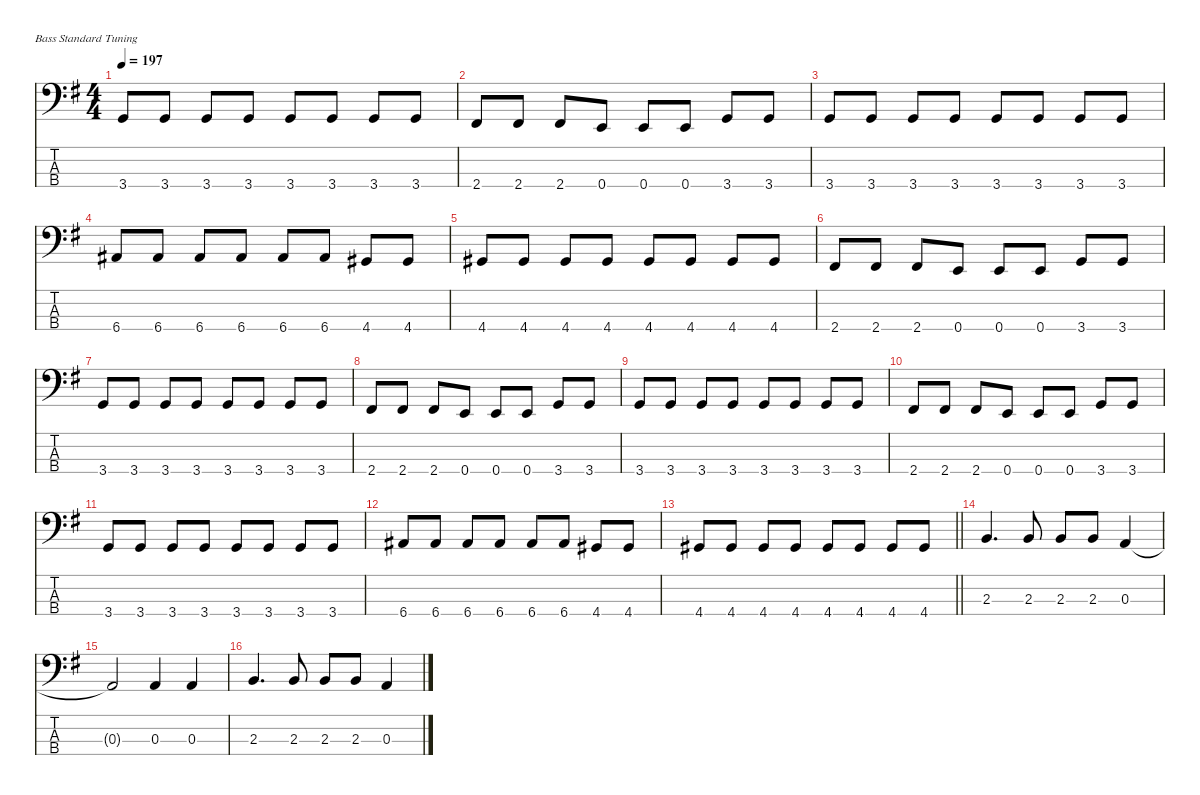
\defaultSystemsLayout 4
\hideDynamics
\bracketExtendMode nobrackets
\singleTrackTrackNamePolicy hidden
\multiTrackTrackNamePolicy hidden
\firstSystemTrackNameMode fullname
\firstSystemTrackNameOrientation horizontal
\otherSystemsTrackNameOrientation horizontal
\track ("Bass" "el.bs.") {defaultSystemsLayout 4 instrument electricbassfinger}
\staff {score tabs}
\tuning (G2 D2 A1 E1)
\ts (4 4)
\tempo 197
\clef f4
\ks eminor
3.4{acc forcenatural}.8{dy f beam Up} 3.4{acc forcenatural}.8{beam Up} 3.4{acc forcenatural}.8{beam Up} 3.4{acc forcenatural}.8{beam Up} 3.4{acc forcenatural}.8{beam Up} 3.4{acc forcenatural}.8{beam Up} 3.4{acc forcenatural}.8{beam Up} 3.4{acc forcenatural}.8{beam Up} |
2.4{acc #}.8{beam Up} 2.4{acc #}.8{beam Up} 2.4{acc #}.8{beam Up} 0.4{acc forcenatural}.8{beam Up} 0.4{acc forcenatural}.8{beam Up} 0.4{acc forcenatural}.8{beam Up} 3.4{acc forcenatural}.8{beam Up} 3.4{acc forcenatural}.8{beam Up} |
3.4{acc forcenatural}.8{beam Up} 3.4{acc forcenatural}.8{beam Up} 3.4{acc forcenatural}.8{beam Up} 3.4{acc forcenatural}.8{beam Up} 3.4{acc forcenatural}.8{beam Up} 3.4{acc forcenatural}.8{beam Up} 3.4{acc forcenatural}.8{beam Up} 3.4{acc forcenatural}.8{beam Up} |
6.4{acc #}.8{beam Up} 6.4{acc #}.8{beam Up} 6.4{acc #}.8{beam Up} 6.4{acc #}.8{beam Up} 6.4{acc #}.8{beam Up} 6.4{acc #}.8{beam Up} 4.4{acc #}.8{beam Up} 4.4{acc #}.8{beam Up} |
4.4{acc #}.8{beam Up} 4.4{acc #}.8{beam Up} 4.4{acc #}.8{beam Up} 4.4{acc #}.8{beam Up} 4.4{acc #}.8{beam Up} 4.4{acc #}.8{beam Up} 4.4{acc #}.8{beam Up} 4.4{acc #}.8{beam Up} |
2.4{acc #}.8{beam Up} 2.4{acc #}.8{beam Up} 2.4{acc #}.8{beam Up} 0.4{acc forcenatural}.8{beam Up} 0.4{acc forcenatural}.8{beam Up} 0.4{acc forcenatural}.8{beam Up} 3.4{acc forcenatural}.8{beam Up} 3.4{acc forcenatural}.8{beam Up} |
3.4{acc forcenatural}.8{beam Up} 3.4{acc forcenatural}.8{beam Up} 3.4{acc forcenatural}.8{beam Up} 3.4{acc forcenatural}.8{beam Up} 3.4{acc forcenatural}.8{beam Up} 3.4{acc forcenatural}.8{beam Up} 3.4{acc forcenatural}.8{beam Up} 3.4{acc forcenatural}.8{beam Up} |
2.4{acc #}.8{beam Up} 2.4{acc #}.8{beam Up} 2.4{acc #}.8{beam Up} 0.4{acc forcenatural}.8{beam Up} 0.4{acc forcenatural}.8{beam Up} 0.4{acc forcenatural}.8{beam Up} 3.4{acc forcenatural}.8{beam Up} 3.4{acc forcenatural}.8{beam Up} |
3.4{acc forcenatural}.8{beam Up} 3.4{acc forcenatural}.8{beam Up} 3.4{acc forcenatural}.8{beam Up} 3.4{acc forcenatural}.8{beam Up} 3.4{acc forcenatural}.8{beam Up} 3.4{acc forcenatural}.8{beam Up} 3.4{acc forcenatural}.8{beam Up} 3.4{acc forcenatural}.8{beam Up} |
2.4{acc #}.8{beam Up} 2.4{acc #}.8{beam Up} 2.4{acc #}.8{beam Up} 0.4{acc forcenatural}.8{beam Up} 0.4{acc forcenatural}.8{beam Up} 0.4{acc forcenatural}.8{beam Up} 3.4{acc forcenatural}.8{beam Up} 3.4{acc forcenatural}.8{beam Up} |
3.4{acc forcenatural}.8{beam Up} 3.4{acc forcenatural}.8{beam Up} 3.4{acc forcenatural}.8{beam Up} 3.4{acc forcenatural}.8{beam Up} 3.4{acc forcenatural}.8{beam Up} 3.4{acc forcenatural}.8{beam Up} 3.4{acc forcenatural}.8{beam Up} 3.4{acc forcenatural}.8{beam Up} |
6.4{acc #}.8{beam Up} 6.4{acc #}.8{beam Up} 6.4{acc #}.8{beam Up} 6.4{acc #}.8{beam Up} 6.4{acc #}.8{beam Up} 6.4{acc #}.8{beam Up} 4.4{acc #}.8{beam Up} 4.4{acc #}.8{beam Up} |
\barLineRight lightlight
4.4{acc #}.8{beam Up} 4.4{acc #}.8{beam Up} 4.4{acc #}.8{beam Up} 4.4{acc #}.8{beam Up} 4.4{acc #}.8{beam Up} 4.4{acc #}.8{beam Up} 4.4{acc #}.8{beam Up} 4.4{acc #}.8{beam Up} |
2.3{acc forcenatural}.4{d beam Up} 2.3{acc forcenatural}.8{beam Up} 2.3{acc forcenatural}.8{beam Up} 2.3{acc forcenatural}.8{beam Up} 0.3{acc forcenatural}.4{beam Up} |
0.3{t acc forcenatural}.2{beam Up} 0.3{acc forcenatural}.4{beam Up} 0.3{acc forcenatural}.4{beam Up} |
2.3{acc forcenatural}.4{d beam Up} 2.3{acc forcenatural}.8{beam Up} 2.3{acc forcenatural}.8{beam Up} 2.3{acc forcenatural}.8{beam Up} 0.3{acc forcenatural}.4{beam Up}
